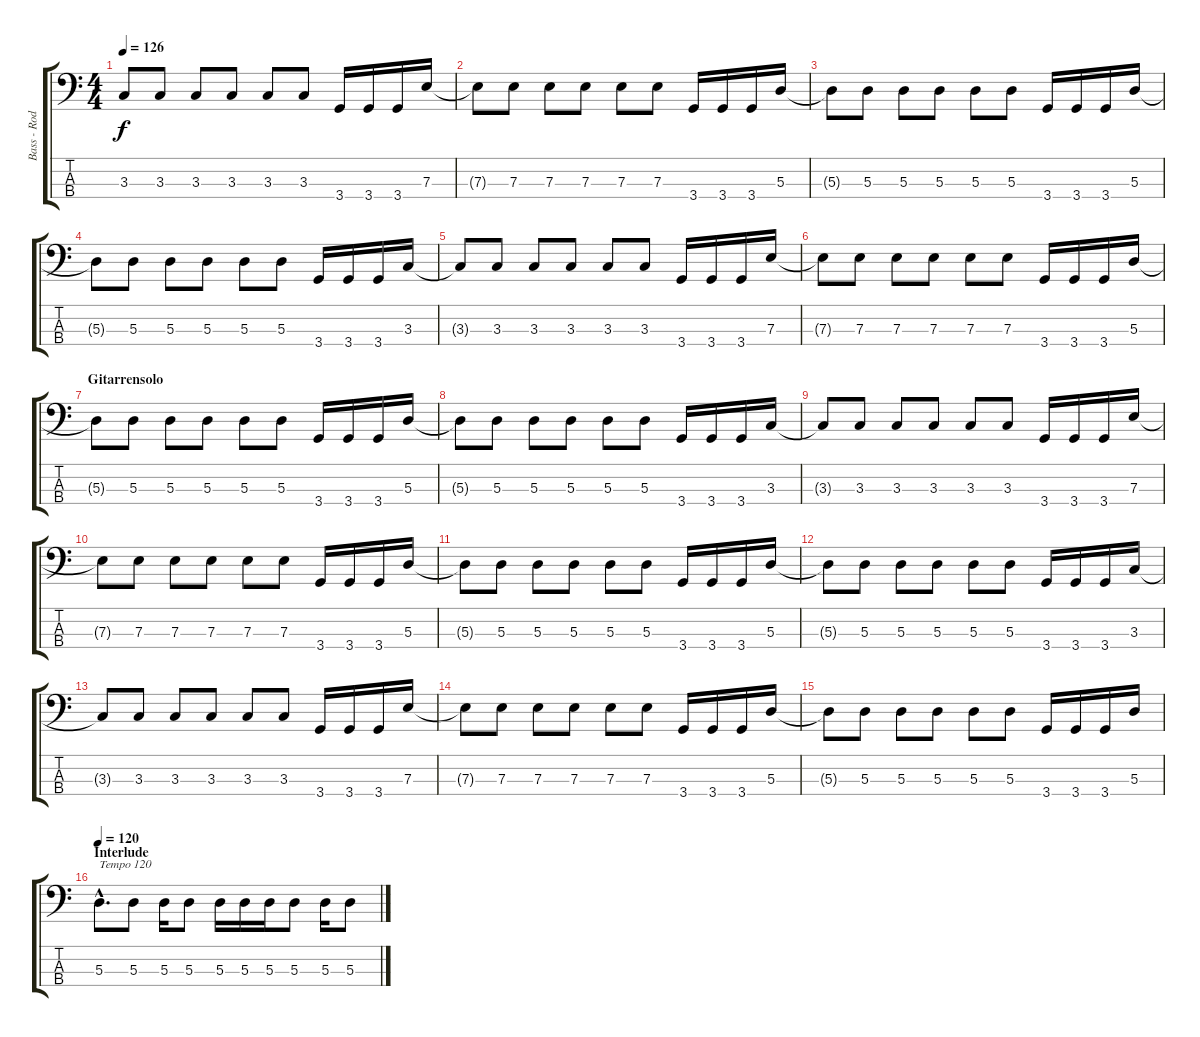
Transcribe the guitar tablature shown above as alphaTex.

\track ("Bass - Rod" "Bass - Rod") {instrument electricbasspick}
\staff {score tabs}
\tuning (G2 D2 A1 E1) {hide}
\ts (4 4)
\tempo 126
\clef f4
\ks c
3.3{t}.8{dy f} 3.3.8 3.3.8 3.3.8 3.3.8 3.3.8 3.4.16 3.4.16 3.4.16 7.3.16 |
7.3{t}.8 7.3.8 7.3.8 7.3.8 7.3.8 7.3.8 3.4.16 3.4.16 3.4.16 5.3.16 |
5.3{t}.8 5.3.8 5.3.8 5.3.8 5.3.8 5.3.8 3.4.16 3.4.16 3.4.16 5.3.16 |
5.3{t}.8 5.3.8 5.3.8 5.3.8 5.3.8 5.3.8 3.4.16 3.4.16 3.4.16 3.3.16 |
3.3{t}.8 3.3.8 3.3.8 3.3.8 3.3.8 3.3.8 3.4.16 3.4.16 3.4.16 7.3.16 |
7.3{t}.8 7.3.8 7.3.8 7.3.8 7.3.8 7.3.8 3.4.16 3.4.16 3.4.16 5.3.16 |
\section ("" "Gitarrensolo")
5.3{t}.8 5.3.8 5.3.8 5.3.8 5.3.8 5.3.8 3.4.16 3.4.16 3.4.16 5.3.16 |
5.3{t}.8 5.3.8 5.3.8 5.3.8 5.3.8 5.3.8 3.4.16 3.4.16 3.4.16 3.3.16 |
3.3{t}.8 3.3.8 3.3.8 3.3.8 3.3.8 3.3.8 3.4.16 3.4.16 3.4.16 7.3.16 |
7.3{t}.8 7.3.8 7.3.8 7.3.8 7.3.8 7.3.8 3.4.16 3.4.16 3.4.16 5.3.16 |
5.3{t}.8 5.3.8 5.3.8 5.3.8 5.3.8 5.3.8 3.4.16 3.4.16 3.4.16 5.3.16 |
5.3{t}.8 5.3.8 5.3.8 5.3.8 5.3.8 5.3.8 3.4.16 3.4.16 3.4.16 3.3.16 |
3.3{t}.8 3.3.8 3.3.8 3.3.8 3.3.8 3.3.8 3.4.16 3.4.16 3.4.16 7.3.16 |
7.3{t}.8 7.3.8 7.3.8 7.3.8 7.3.8 7.3.8 3.4.16 3.4.16 3.4.16 5.3.16 |
5.3{t}.8 5.3.8 5.3.8 5.3.8 5.3.8 5.3.8 3.4.16 3.4.16 3.4.16 5.3.16 |
\section ("" "Interlude")
\tempo 120
5.3{hac}.8{d txt "Tempo 120"} 5.3.8 5.3.16 5.3.8 5.3.16 5.3.16 5.3.16 5.3.8 5.3.16 5.3.8
